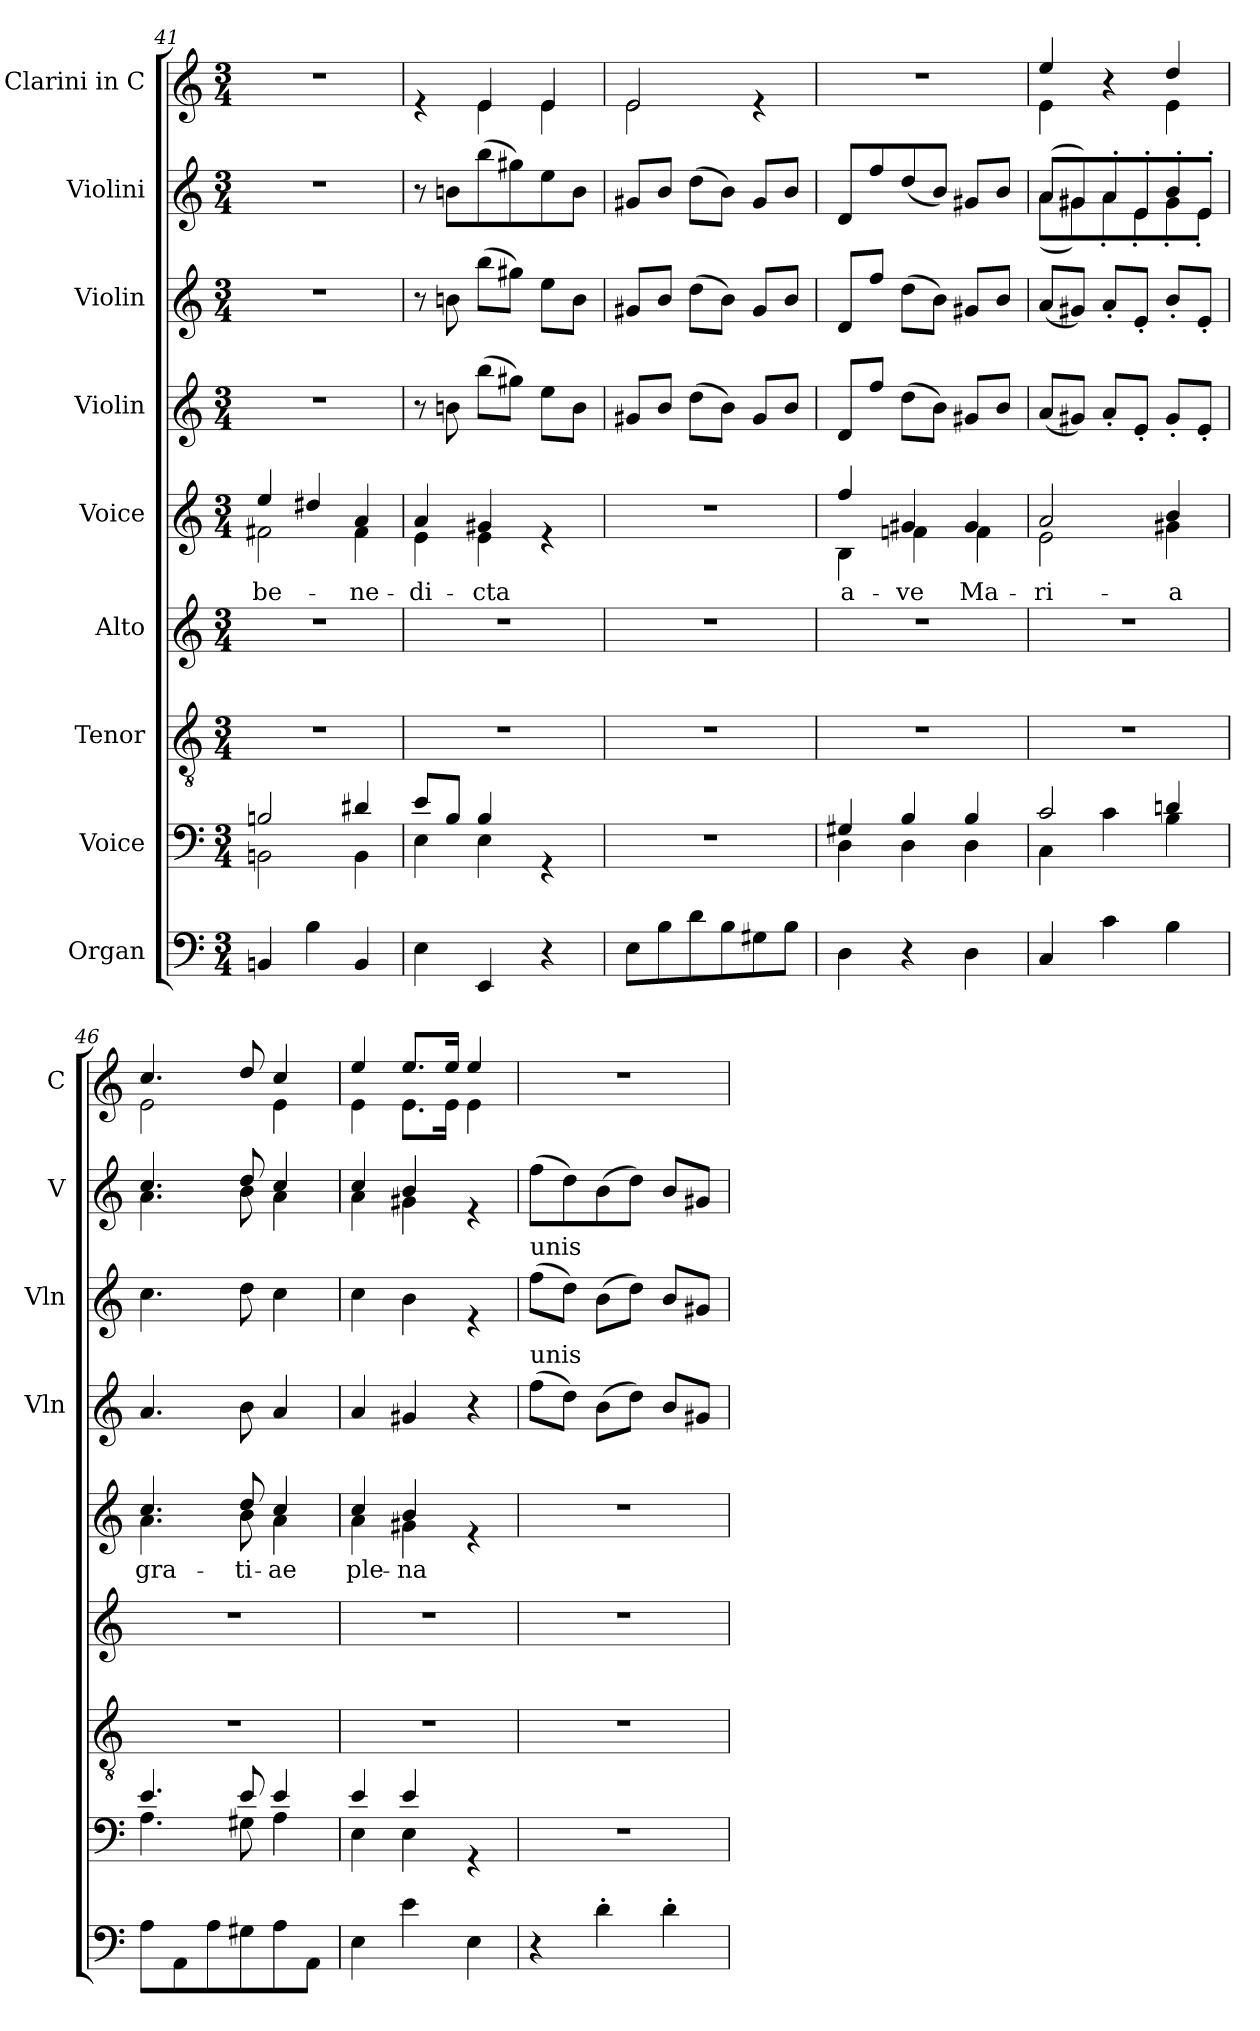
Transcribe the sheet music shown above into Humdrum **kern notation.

**kern	**kern	**kern	**kern	**kern	**text	**kern	**kern	**kern	**kern
*part9	*part8	*part7	*part6	*part5	*part5	*part4	*part3	*part2	*part1
*staff9	*staff8	*staff7	*staff6	*staff5	*staff5	*staff4	*staff3	*staff2	*staff1
*I"Organ	*I"Voice	*I"Tenor	*I"Alto	*I"Voice	*	*I"Violin	*I"Violin	*I"Violini	*I"Clarini in C
*	*	*	*	*	*	*I'Vln	*I'Vln	*I'V	*I'C
*clefF4	*clefF4	*clefGv2	*clefG2	*clefG2	*	*clefG2	*clefG2	*clefG2	*clefG2
*k[]	*k[]	*k[]	*k[]	*k[]	*	*k[]	*k[]	*k[]	*k[]
*M3/4	*M3/4	*M3/4	*M3/4	*M3/4	*	*M3/4	*M3/4	*M3/4	*M3/4
=41	=41	=41	=41	=41	=41	=41	=41	=41	=41
*	*^	*	*	*	*	*	*	*	*
!	!	!	!	!	!	!LO:LY:b	!	!	!	!
*	*	*	*	*	*^	*	*	*	*	*
4BBn/	2Bn/	2BBn\	2.r	2.r	4ee/	2f#X\	be-	2.r	2.r	2.r	2.r
4B\	.	.	.	.	4dd#X/	.	.	.	.	.	.
!	!	!	!	!	!	!	!LO:LY:b	!	!	!	!
4BB/	4d#X/	4BB\	.	.	4a/	4f#\	-ne-	.	.	.	.
=42	=42	=42	=42	=42	=42	=42	=42	=42	=42	=42	=42
!	!	!	!	!	!	!	!LO:LY:b	!	!	!	!
*	*	*	*	*	*	*	*	*	*	*	*^
4E\	8e/L	4E\	2.r	2.r	4a/	4e\	-di-	8r	8r	8r	4re	4ryy
.	8B/J	.	.	.	.	.	.	8bn\	8bn\	8bn\L	.	.
!	!	!	!	!	!	!	!LO:LY:b	!	!	!	!	!
4EE/	4B/	4E\	.	.	4g#X/	4e\	-cta	(8bb\L	(8bb\L	(8bb\	4e/	4e\
.	.	.	.	.	.	.	.	8gg#X\J)	8gg#X\J)	8gg#X\)	.	.
4r	4rGG	4ryy	.	.	4re	4ryy	.	8ee\L	8ee\L	8ee\	4e/	4e\
.	.	.	.	.	.	.	.	8b\J	8b\J	8b\J	.	.
*	*v	*v	*	*	*v	*v	*	*	*	*	*	*
=43	=43	=43	=43	=43	=43	=43	=43	=43	=43	=43
8E\L	2.r	2.r	2.r	2.r	.	8g#X/L	8g#X/L	8g#X/L	2e/	2e\
8B\	.	.	.	.	.	8b/J	8b/J	8b/J	.	.
8d\	.	.	.	.	.	(8dd\L	(8dd\L	(8dd\L	.	.
8B\	.	.	.	.	.	8b\J)	8b\J)	8b\J)	.	.
8G#X\	.	.	.	.	.	8g#/L	8g#/L	8g#/L	4re	4ryy
8B\J	.	.	.	.	.	8b/J	8b/J	8b/J	.	.
*	*	*	*	*	*	*	*	*	*v	*v
=44	=44	=44	=44	=44	=44	=44	=44	=44	=44
*	*^	*	*	*	*	*	*	*	*
!	!	!	!	!	!	!LO:LY:b	!	!	!	!
*	*	*	*	*	*^	*	*	*	*	*
4D\	4G#X/	4D\	2.r	2.r	4ff/	4B\	a-	8d/L	8d/L	8d/L	2.r
.	.	.	.	.	.	.	.	8ff/J	8ff/J	8ff/	.
!	!	!	!	!	!	!	!LO:LY:b	!	!	!	!
4r	4B/	4D\	.	.	4g#X/	4fn\	-ve	(8dd\L	(8dd\L	(8dd/	.
.	.	.	.	.	.	.	.	8b\J)	8b\J)	8b/J)	.
!	!	!	!	!	!	!	!LO:LY:b	!	!	!	!
4D\	4B/	4D\	.	.	4g#/	4f\	Ma-	8g#X/L	8g#X/L	8g#X/L	.
.	.	.	.	.	.	.	.	8b/J	8b/J	8b/J	.
!!LO:LB:g=z
=45	=45	=45	=45	=45	=45	=45	=45	=45	=45	=45	=45
!	!	!	!	!	!	!	!LO:LY:b	!	!	!	!
*	*	*	*	*	*	*	*	*	*	*^	*^
4C/	2c/	4C\	2.r	2.r	2a/	2e\	-ri-	(8a/L	(8a/L	(8a/L	(8a\L	4ee/	4e\
.	.	.	.	.	.	.	.	8g#X/J)	8g#X/J)	8g#X/)	8g#\)	.	.
4c\	.	4c\	.	.	.	.	.	8a'/L	8a'/L	8a'/	8a'\	4r	4ryy
.	.	.	.	.	.	.	.	8e'/J	8e'/J	8e'/	8e'\	.	.
!	!	!	!	!	!	!	!LO:LY:b	!	!	!	!	!	!
4B\	4dn/	4B\	.	.	4b/	4g#X\	-a	8g#'/L	8b'/L	8b'/	8g#'\	4dd/	4e\
.	.	.	.	.	.	.	.	8e'/J	8e'/J	8e'/J	8e'\J	.	.
=46	=46	=46	=46	=46	=46	=46	=46	=46	=46	=46	=46	=46	=46
!	!	!	!	!	!	!	!LO:LY:b	!	!	!	!	!	!
8A\L	4.e/	4.A\	2.r	2.r	4.cc/	4.a\	gra-	4.a/	4.cc\	4.cc/	4.a\	4.cc/	2e\
8AA\	.	.	.	.	.	.	.	.	.	.	.	.	.
8A\	.	.	.	.	.	.	.	.	.	.	.	.	.
!	!	!	!	!	!	!	!LO:LY:b	!	!	!	!	!	!
8G#X\	8e/	8G#X\	.	.	8dd/	8b\	-ti-	8b\	8dd\	8dd/	8b\	8dd/	.
!	!	!	!	!	!	!	!LO:LY:b	!	!	!	!	!	!
8A\	4e/	4A\	.	.	4cc/	4a\	-ae	4a/	4cc\	4cc/	4a\	4cc/	4e\
8AA\J	.	.	.	.	.	.	.	.	.	.	.	.	.
=47	=47	=47	=47	=47	=47	=47	=47	=47	=47	=47	=47	=47	=47
!	!	!	!	!	!	!	!LO:LY:b	!	!	!	!	!	!
4E\	4e/	4E\	2.r	2.r	4cc/	4a\	ple-	4a/	4cc\	4cc/	4a\	4ee/	4e\
!	!	!	!	!	!	!	!LO:LY:b	!	!	!	!	!	!
4e\	4e/	4E\	.	.	4b/	4g#X\	-na	4g#X/	4b\	4b/	4g#X\	8.ee/L	8.e\L
.	.	.	.	.	.	.	.	.	.	.	.	16ee/Jk	16e\Jk
4E\	4rGG	4ryy	.	.	4re	4ryy	.	4r	4re	4re	4ryy	4ee/	4e\
=48	=48	=48	=48	=48	=48	=48	=48	=48	=48	=48	=48	=48	=48
!	!	!	!	!	!	!	!	!	!	!LO:TX:a:t=unis	!	!	!
!	!	!	!	!	!	!	!	!	!LO:TX:a:t=unis	!	!	!	!
!	!	!	!	!	!	!	!	!LO:TX:a:t=unis	!	!	!	!	!
*	*	*	*	*	*	*	*	*	*	*v	*v	*	*
*	*v	*v	*	*	*v	*v	*	*	*	*	*v	*v
4r	2.r	2.r	2.r	2.r	.	(8ff\L	(8ff\L	(8ff\L	2.r
.	.	.	.	.	.	8dd\J)	8dd\J)	8dd\)	.
4d'\	.	.	.	.	.	(8b\L	(8b\L	(8b\	.
.	.	.	.	.	.	8dd\J)	8dd\J)	8dd\J)	.
4d'\	.	.	.	.	.	8b/L	8b/L	8b/L	.
.	.	.	.	.	.	8g#X/J	8g#X/J	8g#X/J	.
=	=	=	=	=	=	=	=	=	=
*-	*-	*-	*-	*-	*-	*-	*-	*-	*-
